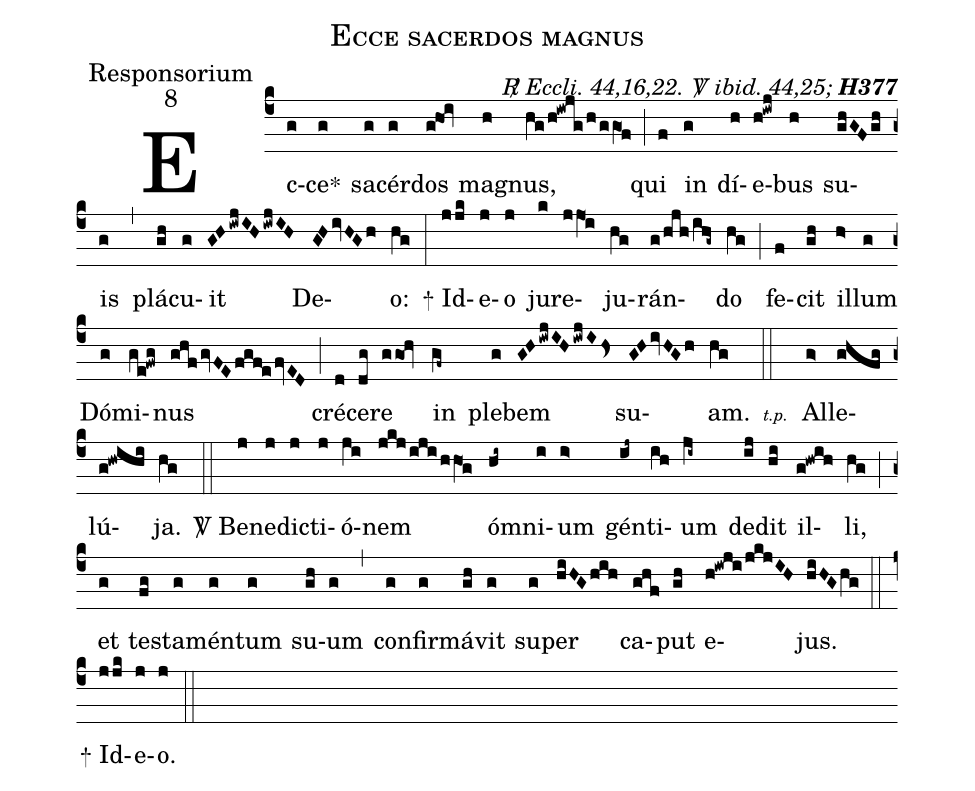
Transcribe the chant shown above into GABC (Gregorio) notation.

name:Ecce sacerdos magnus;
office-part:Responsorium;
mode:8;
commentary:{\itshape\mdseries \Rbar\ Eccli.\ 44,16,22.  \Vbar\  ibid.\ 44,25;\/} {\bfseries H377};
%%
(c4) Ec(g)ce<sp>*</sp>(g) sa(g)cér(g)dos(g!ho1!iv) ma(h)gnus,(hg/h!iwjg/h/ggO1f) (;)
qui(f) in(g) dí(h)e(h!iwj)bus(h) su(ghGFgh)is(g) (,)
plá(gh)cu(g)it(GHiwjIHiwjIH) De(GHivHGh)o:(hg) (:)
<sp>+</sp> Id(jjk)e(j)o(j) ju(k)re(jjO1i)ju(hg)rán(g/hjh/ihg~)do(hg) (;)
fe(f)cit(gh) il(h>)lum(g) Dó(g)mi(ge!fwg)nus(ghfgvFEfgf!efvED) (;)
cré(d)ce(dg)re(ggo1!hv) in(gf~) ple(g)bem(GHiwjIHiwjIHs<) su(GHivHGh)am.(hg) (::)
<v>{\scriptsize\itshape t.p.\ }</v> Al(g>)le(ghfg)lú(g!hwihi)ja.(hg) (::)
<sp>V/</sp> Be(j)ne(j)di(j)cti(j)ó(ji)nem(jkj/iji/hhO1g) ó(hi~)mni(i)um(i>) gén(ij~)ti(ih)um(ji~) de(ij)dit(hi) il(g!hwih)li,(hg) (;)
et(g) te(fg)sta(g)mén(g)tum(g) su(gh)um(g) (,)
con(g)fir(g)má(gh)vit(g) su(g)per(hiHGhih) ca(ghf)put(gh) e(h!iwji/jkjIH)jus.(hiHGhg) (::)
<sp>+</sp> Id(jjk)e(j)o.(j) (::)
